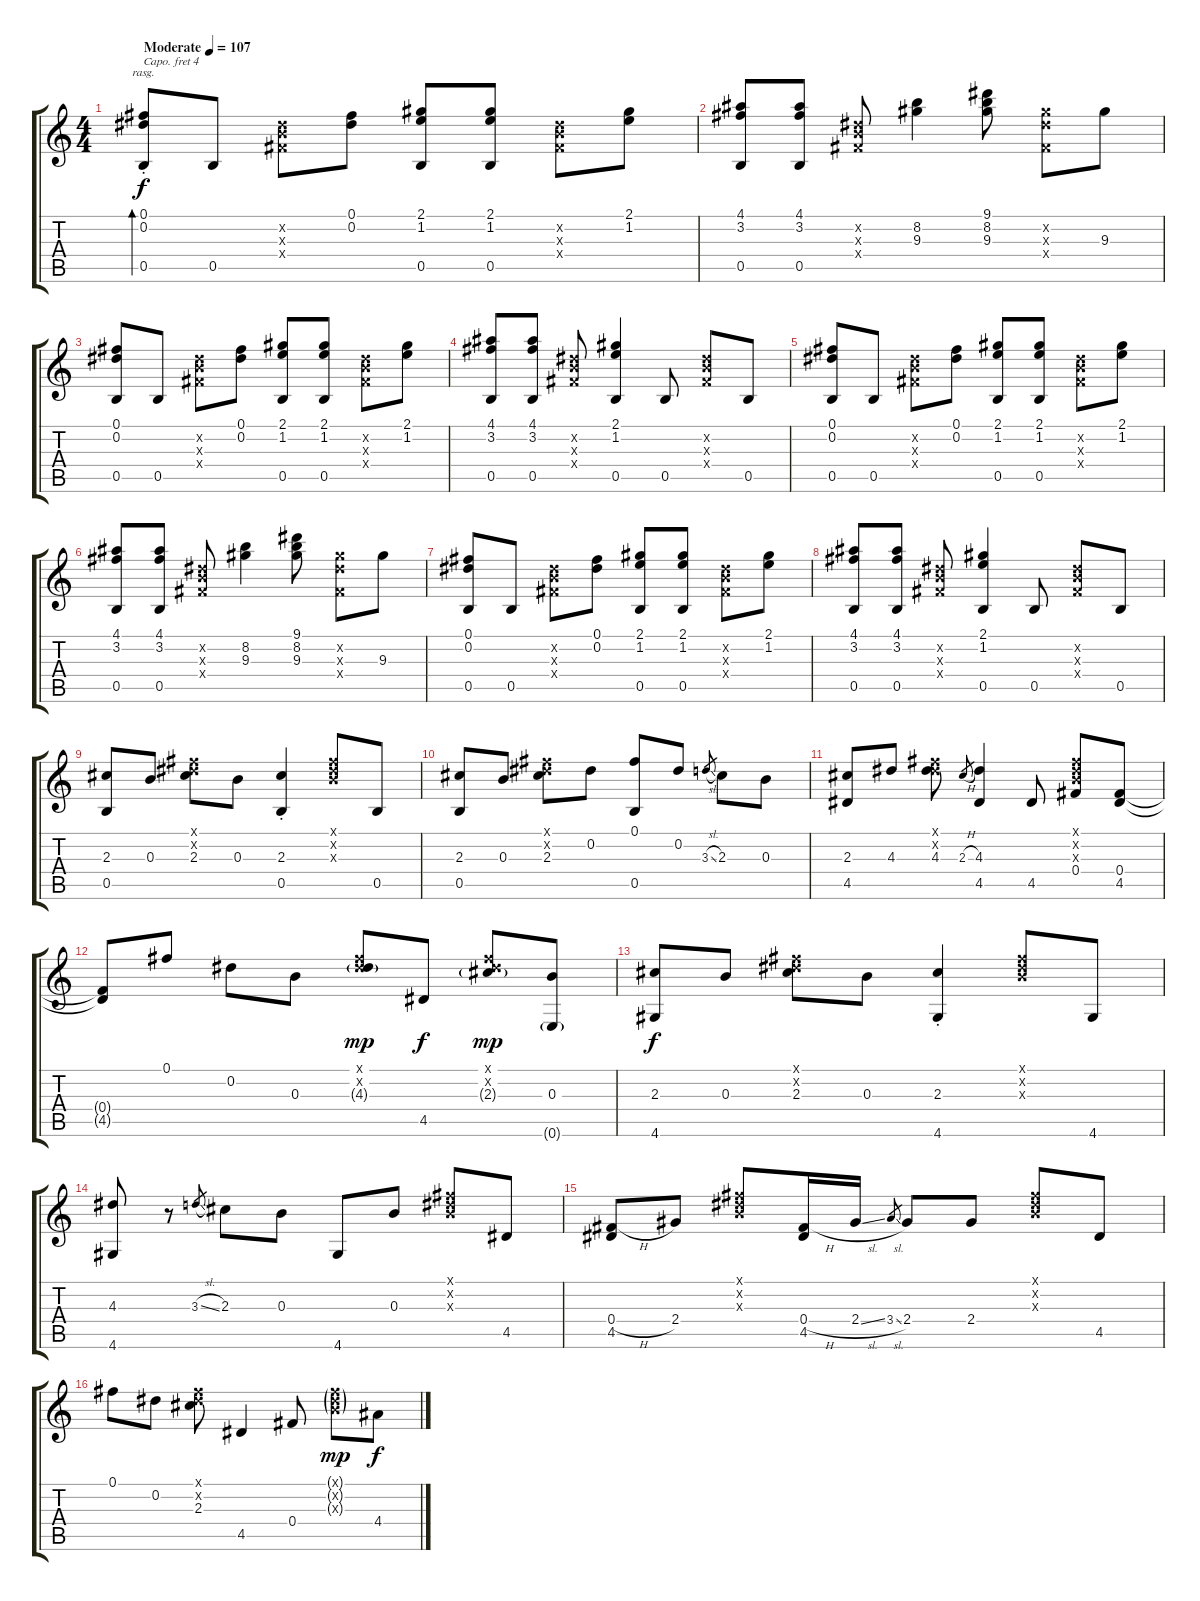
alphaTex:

\track "" {instrument acousticguitarnylon}
\staff {score tabs}
\capo 4
\tuning (D4 B3 G3 D3 G2 C2) {hide}
\ts (4 4)
\tempo (107 "Moderate")
\clef g2
\ks c
(0.1{st} 0.2{st} 0.5{st}).8{bd 480 rasg ii dy f instrument acousticguitarnylon} 0.5.8 (0.2{x} 0.3{x} 0.4{x}).8 (0.1 0.2).8 (2.1 1.2 0.5).8 (2.1 1.2 0.5).8 (0.2{x} 0.3{x} 0.4{x}).8 (2.1 1.2).8 |
(4.1 3.2 0.5).8 (4.1 3.2 0.5).8 (0.2{x} 0.3{x} 0.4{x}).8 (8.2 9.3).4 (9.1 8.2 9.3).8 (0.2{x} 9.3{x} 0.4{x}).8 9.3.8 |
(0.1 0.2 0.5).8 0.5.8 (0.2{x} 0.3{x} 0.4{x}).8 (0.1 0.2).8 (2.1 1.2 0.5).8 (2.1 1.2 0.5).8 (0.2{x} 0.3{x} 0.4{x}).8 (2.1 1.2).8 |
(4.1 3.2 0.5).8 (4.1 3.2 0.5).8 (0.2{x} 0.3{x} 0.4{x}).8 (2.1 1.2 0.5).4 0.5.8 (0.2{x} 0.3{x} 0.4{x}).8 0.5.8 |
(0.1 0.2 0.5).8 0.5.8 (0.2{x} 0.3{x} 0.4{x}).8 (0.1 0.2).8 (2.1 1.2 0.5).8 (2.1 1.2 0.5).8 (0.2{x} 0.3{x} 0.4{x}).8 (2.1 1.2).8 |
(4.1 3.2 0.5).8 (4.1 3.2 0.5).8 (0.2{x} 0.3{x} 0.4{x}).8 (8.2 9.3).4 (9.1 8.2 9.3).8 (0.2{x} 9.3{x} 0.4{x}).8 9.3.8 |
(0.1 0.2 0.5).8 0.5.8 (0.2{x} 0.3{x} 0.4{x}).8 (0.1 0.2).8 (2.1 1.2 0.5).8 (2.1 1.2 0.5).8 (0.2{x} 0.3{x} 0.4{x}).8 (2.1 1.2).8 |
(4.1 3.2 0.5).8 (4.1 3.2 0.5).8 (0.2{x} 0.3{x} 0.4{x}).8 (2.1 1.2 0.5).4 0.5.8 (0.2{x} 0.3{x} 0.4{x}).8 0.5.8 |
(2.3 0.5).8 0.3.8 (0.1{x} 0.2{x} 2.3).8 0.3.8 (2.3{st} 0.5{st}).4 (0.1{x} 0.2{x} 0.3{x}).8 0.5.8 |
(2.3 0.5).8 0.3.8 (0.1{x} 0.2{x} 2.3).8 0.2.8 (0.1 0.5).8 0.2.8 3.3{sl}.8{gr} 2.3.8 0.3.8 |
(2.3 4.5).8 4.3.8 (0.1{x} 0.2{x} 4.3).8 2.3{h}.8{gr} (4.3 4.5).4 4.5.8 (0.1{x} 0.2{x} 0.3{x} 0.4).8 (0.4 4.5).8 |
(0.4{t} 4.5{t}).8 0.1.8 0.2.8 0.3.8 (0.1{x} 0.2{x} 4.3{g}).8{dy mp} 4.5.8{dy f} (0.1{x} 0.2{x} 2.3{g}).8{dy mp} (0.3 0.6{g}).8 |
(2.3 4.6).8{dy f} 0.3.8 (0.1{x} 0.2{x} 2.3).8 0.3.8 (2.3{st} 4.6{st}).4 (0.1{x} 0.2{x} 0.3{x}).8 4.6.8 |
(4.3 4.6).8 r.8 3.3{sl}.8{gr} 2.3.8 0.3.8 4.6.8 0.3.8 (0.1{x} 0.2{x} 0.3{x}).8 4.5.8 |
(0.4{h} 4.5).8 2.4.8 (0.1{x} 0.2{x} 0.3{x}).8 (0.4{h} 4.5).16 2.4{sl}.16 3.4{sl}.8{gr} 2.4.8 2.4.8 (0.1{x} 0.2{x} 0.3{x}).8 4.5.8 |
0.1.8 0.2.8 (0.1{x} 0.2{x} 2.3).8 4.5.4 0.4.8 (0.1{g x} 0.2{g x} 0.3{g x}).8{dy mp} 4.4.8{dy f}
